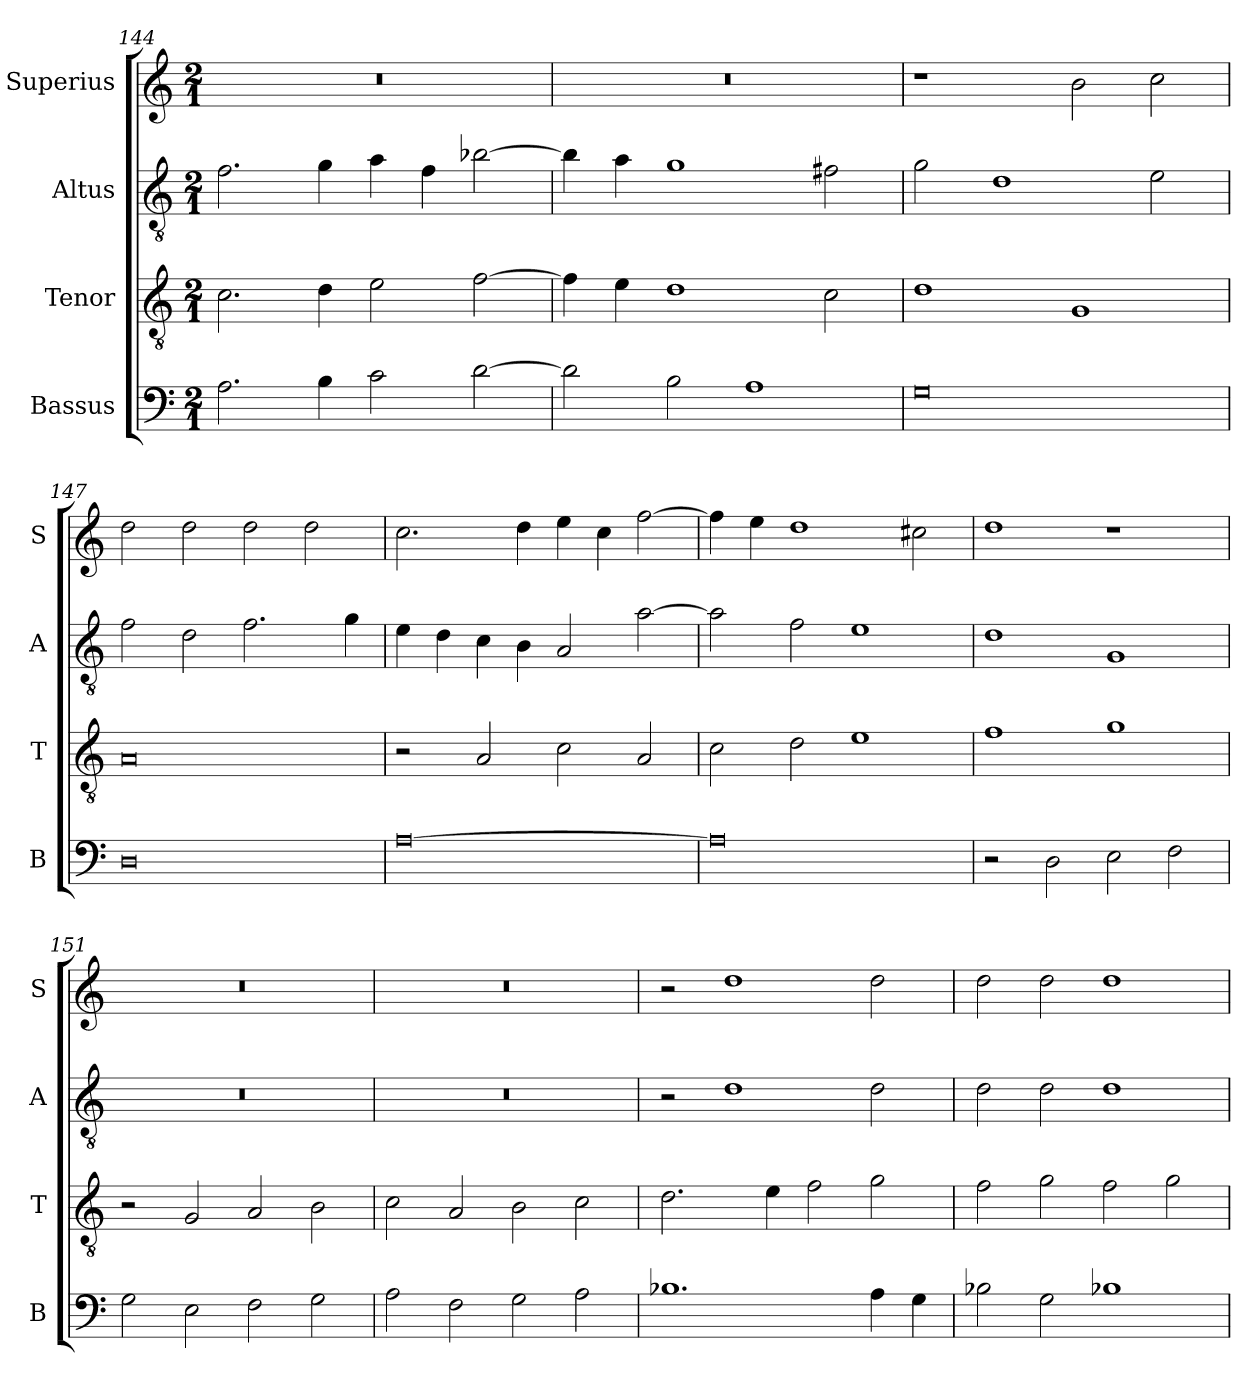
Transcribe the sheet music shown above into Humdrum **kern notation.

**kern	**kern	**kern	**kern
*part4	*part3	*part2	*part1
*staff4	*staff3	*staff2	*staff1
*I"Bassus	*I"Tenor	*I"Altus	*I"Superius
*I'B	*I'T	*I'A	*I'S
*clefF4	*clefGv2	*clefGv2	*clefG2
*k[]	*k[]	*k[]	*k[]
*M2/1	*M2/1	*M2/1	*M2/1
=144	=144	=144	=144
2.A\	2.c\	2.f\	0r
4B\	4d\	4g\	.
2c\	2e\	4a\	.
.	.	4f\	.
[2d\	[2f\	[2b-X\	.
=145	=145	=145	=145
2d\]	4f\]	4b-\]	0r
.	4e\	4a\	.
2B\	1d	1g	.
1A	.	.	.
.	2c\	2f#X\	.
=146	=146	=146	=146
0G	1d	2g\	1r
.	.	1d	.
.	1G	.	2b\
.	.	2e\	2cc\
=147	=147	=147	=147
0D	0A	2f\	2dd\
.	.	2d\	2dd\
.	.	2.f\	2dd\
.	.	.	2dd\
.	.	4g\	.
=148	=148	=148	=148
[0A	2r	4e\	2.cc\
.	.	4d\	.
.	2A/	4c\	.
.	.	4B\	4dd\
.	2c\	2A/	4ee\
.	.	.	4cc\
.	2A/	[2a\	[2ff\
=149	=149	=149	=149
0A]	2c\	2a\]	4ff\]
.	.	.	4ee\
.	2d\	2f\	1dd
.	1e	1e	.
.	.	.	2cc#X\
=150	=150	=150	=150
2r	1f	1d	1dd
2D\	.	.	.
2E\	1g	1G	1r
2F\	.	.	.
=151	=151	=151	=151
2G\	2r	0r	0r
2E\	2G/	.	.
2F\	2A/	.	.
2G\	2B\	.	.
=152	=152	=152	=152
2A\	2c\	0r	0r
2F\	2A/	.	.
2G\	2B\	.	.
2A\	2c\	.	.
=153	=153	=153	=153
1.B-X	2.d\	2r	2r
.	.	1d	1dd
.	4e\	.	.
.	2f\	.	.
4A\	2g\	2d\	2dd\
4G\	.	.	.
=154	=154	=154	=154
2B-X\	2f\	2d\	2dd\
2G\	2g\	2d\	2dd\
1B-X	2f\	1d	1dd
.	2g\	.	.
=	=	=	=
*-	*-	*-	*-
